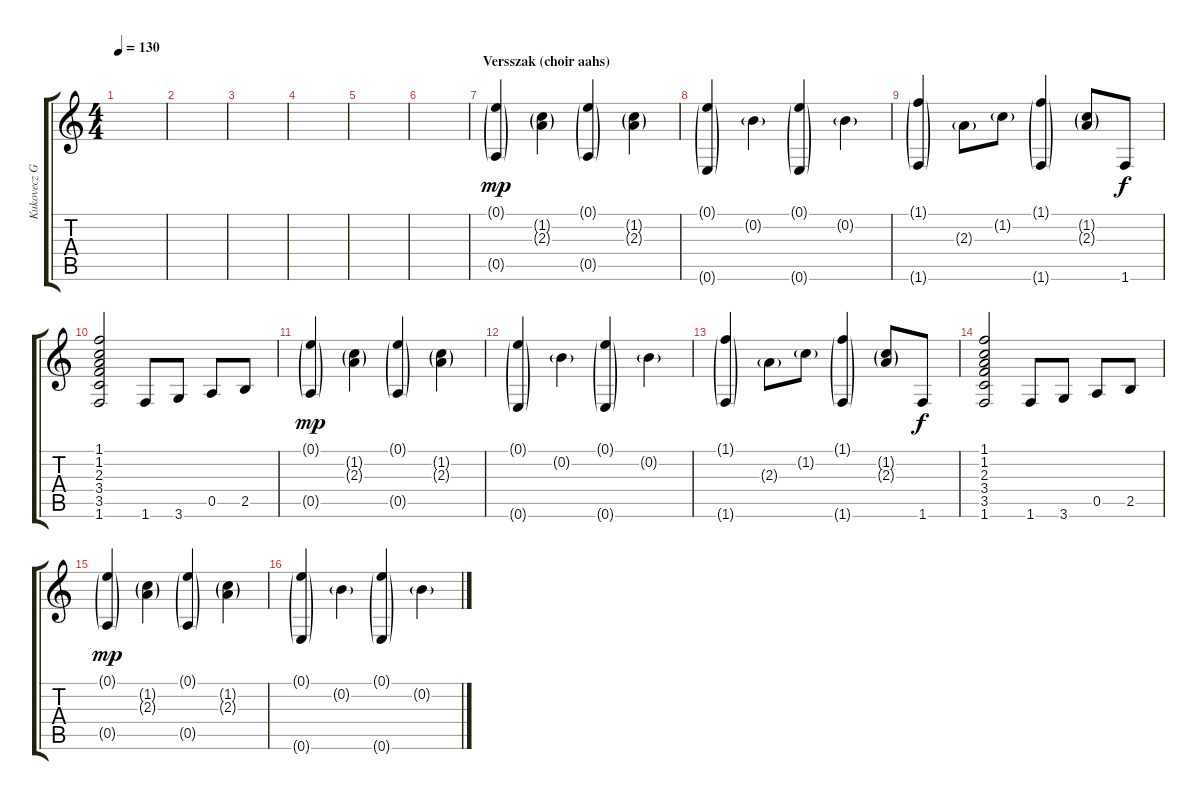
\track ("Kukovecz Gábor" "Kukovecz G") {instrument distortionguitar}
\staff {score tabs}
\tuning (E4 B3 G3 D3 A2 E2) {hide}
\ts (4 4)
\tempo 130
\clef g2
\ks c
|
|
|
|
|
|
\section ("" "Versszak (choir aahs)")
(0.1{g} 0.5{g}).4{dy mp instrument acousticguitarsteel} (1.2{g} 2.3{g}).4 (0.1{g} 0.5{g}).4 (1.2{g} 2.3{g}).4 |
(0.1{g} 0.6{g}).4{instrument acousticguitarsteel} 0.2{g}.4 (0.1{g} 0.6{g}).4 0.2{g}.4 |
(1.1{g} 1.6{g}).4{instrument acousticguitarsteel} 2.3{g}.8 1.2{g}.8 (1.1{g} 1.6{g}).4 (1.2{g} 2.3{g}).8 1.6.8{dy f} |
(1.1 1.2 2.3 3.4 3.5 1.6).2{instrument acousticguitarsteel} 1.6.8 3.6.8 0.5.8 2.5.8 |
(0.1{g} 0.5{g}).4{dy mp instrument acousticguitarsteel} (1.2{g} 2.3{g}).4 (0.1{g} 0.5{g}).4 (1.2{g} 2.3{g}).4 |
(0.1{g} 0.6{g}).4{instrument acousticguitarsteel} 0.2{g}.4 (0.1{g} 0.6{g}).4 0.2{g}.4 |
(1.1{g} 1.6{g}).4{instrument acousticguitarsteel} 2.3{g}.8 1.2{g}.8 (1.1{g} 1.6{g}).4 (1.2{g} 2.3{g}).8 1.6.8{dy f} |
(1.1 1.2 2.3 3.4 3.5 1.6).2{instrument acousticguitarsteel} 1.6.8 3.6.8 0.5.8 2.5.8 |
(0.1{g} 0.5{g}).4{dy mp instrument acousticguitarsteel} (1.2{g} 2.3{g}).4 (0.1{g} 0.5{g}).4 (1.2{g} 2.3{g}).4 |
(0.1{g} 0.6{g}).4{instrument acousticguitarsteel} 0.2{g}.4 (0.1{g} 0.6{g}).4 0.2{g}.4
